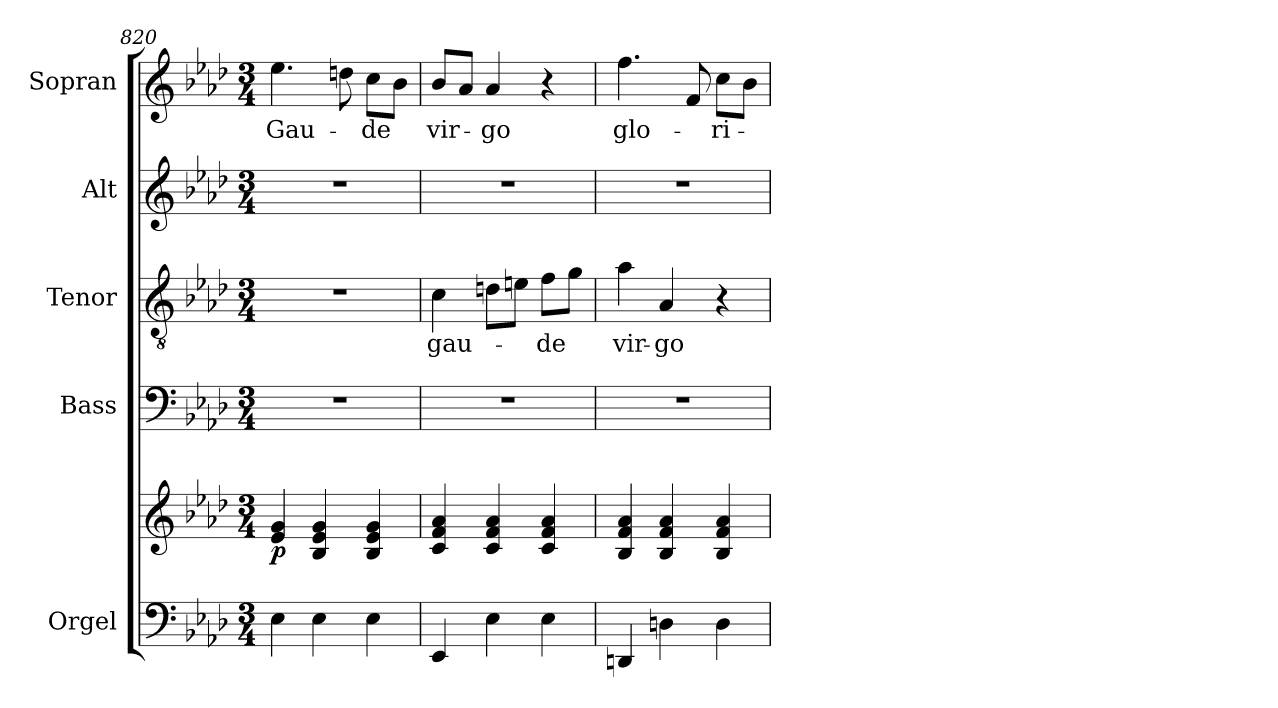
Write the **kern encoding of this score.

**kern	**kern	**dynam	**kern	**kern	**text	**kern	**kern	**text
*part5	*part5	*part5	*part4	*part3	*part3	*part2	*part1	*part1
*staff6	*staff5	*staff5/6	*staff4	*staff3	*staff3	*staff2	*staff1	*staff1
*I"Orgel	*	*	*I"Bass	*I"Tenor	*	*I"Alt	*I"Sopran	*
*I'Org.	*	*	*I'B.	*I'T.	*	*I'A.	*I'S.	*
*clefF4	*clefG2	*	*clefF4	*clefGv2	*	*clefG2	*clefG2	*
*k[b-e-a-d-]	*k[b-e-a-d-]	*	*k[b-e-a-d-]	*k[b-e-a-d-]	*	*k[b-e-a-d-]	*k[b-e-a-d-]	*
*A-:	*A-:	*	*A-:	*A-:	*	*A-:	*A-:	*
*M3/4	*M3/4	*	*M3/4	*M3/4	*	*M3/4	*M3/4	*
=820	=820	=820	=820	=820	=820	=820	=820	=820
!	!	!LO:DY:b	!	!	!	!	!	!LO:LY:b
4E-\	4e-/ 4g/	p	2.r	2.r	.	2.r	4.ee-\	Gau-
4E-\	4B-/ 4e-/ 4g/	.	.	.	.	.	.	.
.	.	.	.	.	.	.	8ddn\	.
!	!	!	!	!	!	!	!	!LO:LY:b
4E-\	4B-/ 4e-/ 4g/	.	.	.	.	.	8cc\L	-de
.	.	.	.	.	.	.	8b-\J	.
=821	=821	=821	=821	=821	=821	=821	=821	=821
!	!	!	!	!	!LO:LY:b	!	!	!LO:LY:b
4EE-/	4c/ 4f/ 4a-/	.	2.r	4c\	gau-	2.r	8b-/L	vir-
.	.	.	.	.	.	.	8a-/J	.
!	!	!	!	!	!	!	!	!LO:LY:b
4E-\	4c/ 4f/ 4a-/	.	.	8dn\L	.	.	4a-/	-go
.	.	.	.	8en\J	.	.	.	.
!	!	!	!	!	!LO:LY:b	!	!	!
4E-\	4c/ 4f/ 4a-/	.	.	8f\L	-de	.	4r	.
.	.	.	.	8g\J	.	.	.	.
=822	=822	=822	=822	=822	=822	=822	=822	=822
!	!	!	!	!	!LO:LY:b	!	!	!LO:LY:b
4DDn/	4B-/ 4f/ 4a-/	.	2.r	4a-\	vir-	2.r	4.ff\	glo-
!	!	!	!	!	!LO:LY:b	!	!	!
4Dn\	4B-/ 4f/ 4a-/	.	.	4A-/	-go	.	.	.
.	.	.	.	.	.	.	8f/	.
!	!	!	!	!	!	!	!	!LO:LY:b
4D\	4B-/ 4f/ 4a-/	.	.	4r	.	.	8cc\L	-ri-
.	.	.	.	.	.	.	8b-\J	.
=	=	=	=	=	=	=	=	=
*-	*-	*-	*-	*-	*-	*-	*-	*-
